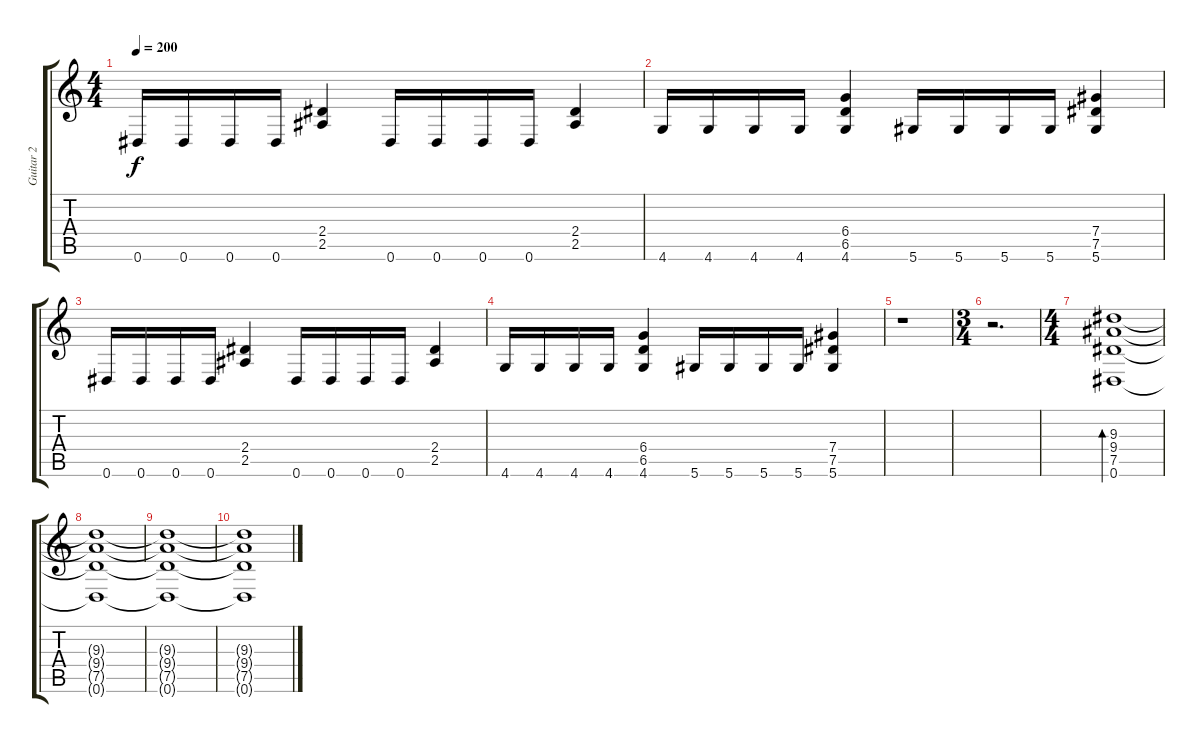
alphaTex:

\track ("Guitar 2" "Guitar 2") {instrument distortionguitar}
\staff {score tabs}
\tuning (Eb4 Bb3 Gb3 Db3 Ab2 Eb2) {hide}
\ts (4 4)
\tempo 200
\clef g2
\ks c
0.6.16{dy f} 0.6.16 0.6.16 0.6.16 (2.4 2.5).4 0.6.16 0.6.16 0.6.16 0.6.16 (2.4 2.5).4 |
4.6.16 4.6.16 4.6.16 4.6.16 (6.4 6.5 4.6).4 5.6.16 5.6.16 5.6.16 5.6.16 (7.4 7.5 5.6).4 |
0.6.16 0.6.16 0.6.16 0.6.16 (2.4 2.5).4 0.6.16 0.6.16 0.6.16 0.6.16 (2.4 2.5).4 |
4.6.16 4.6.16 4.6.16 4.6.16 (6.4 6.5 4.6).4 5.6.16 5.6.16 5.6.16 5.6.16 (7.4 7.5 5.6).4 |
r.1 |
\ts (3 4)
r.2{d} |
\ts (4 4)
(9.3 9.4 7.5 0.6).1{bd 480} |
(9.3{t} 9.4{t} 7.5{t} 0.6{t}).1 |
(9.3{t} 9.4{t} 7.5{t} 0.6{t}).1 |
(9.3{t} 9.4{t} 7.5{t} 0.6{t}).1
